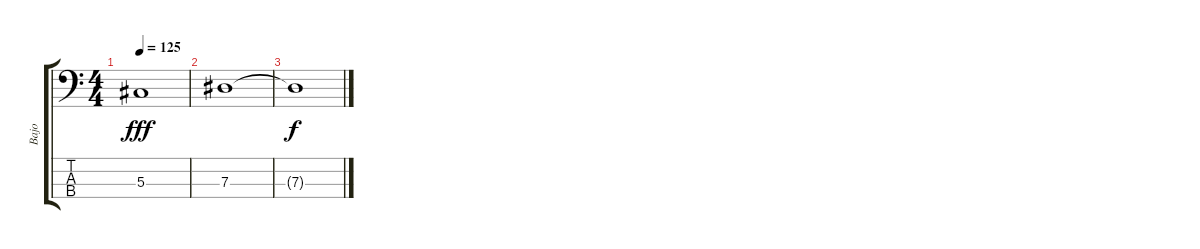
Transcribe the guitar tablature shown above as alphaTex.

\track ("Bajo" "Bajo") {instrument electricbasspick}
\staff {score tabs}
\tuning (Gb2 Db2 Ab1 Eb1) {hide}
\ts (4 4)
\tempo 125
\clef f4
\ks c
5.3.1{dy fff} |
7.3.1 |
7.3{t}.1{dy f}
